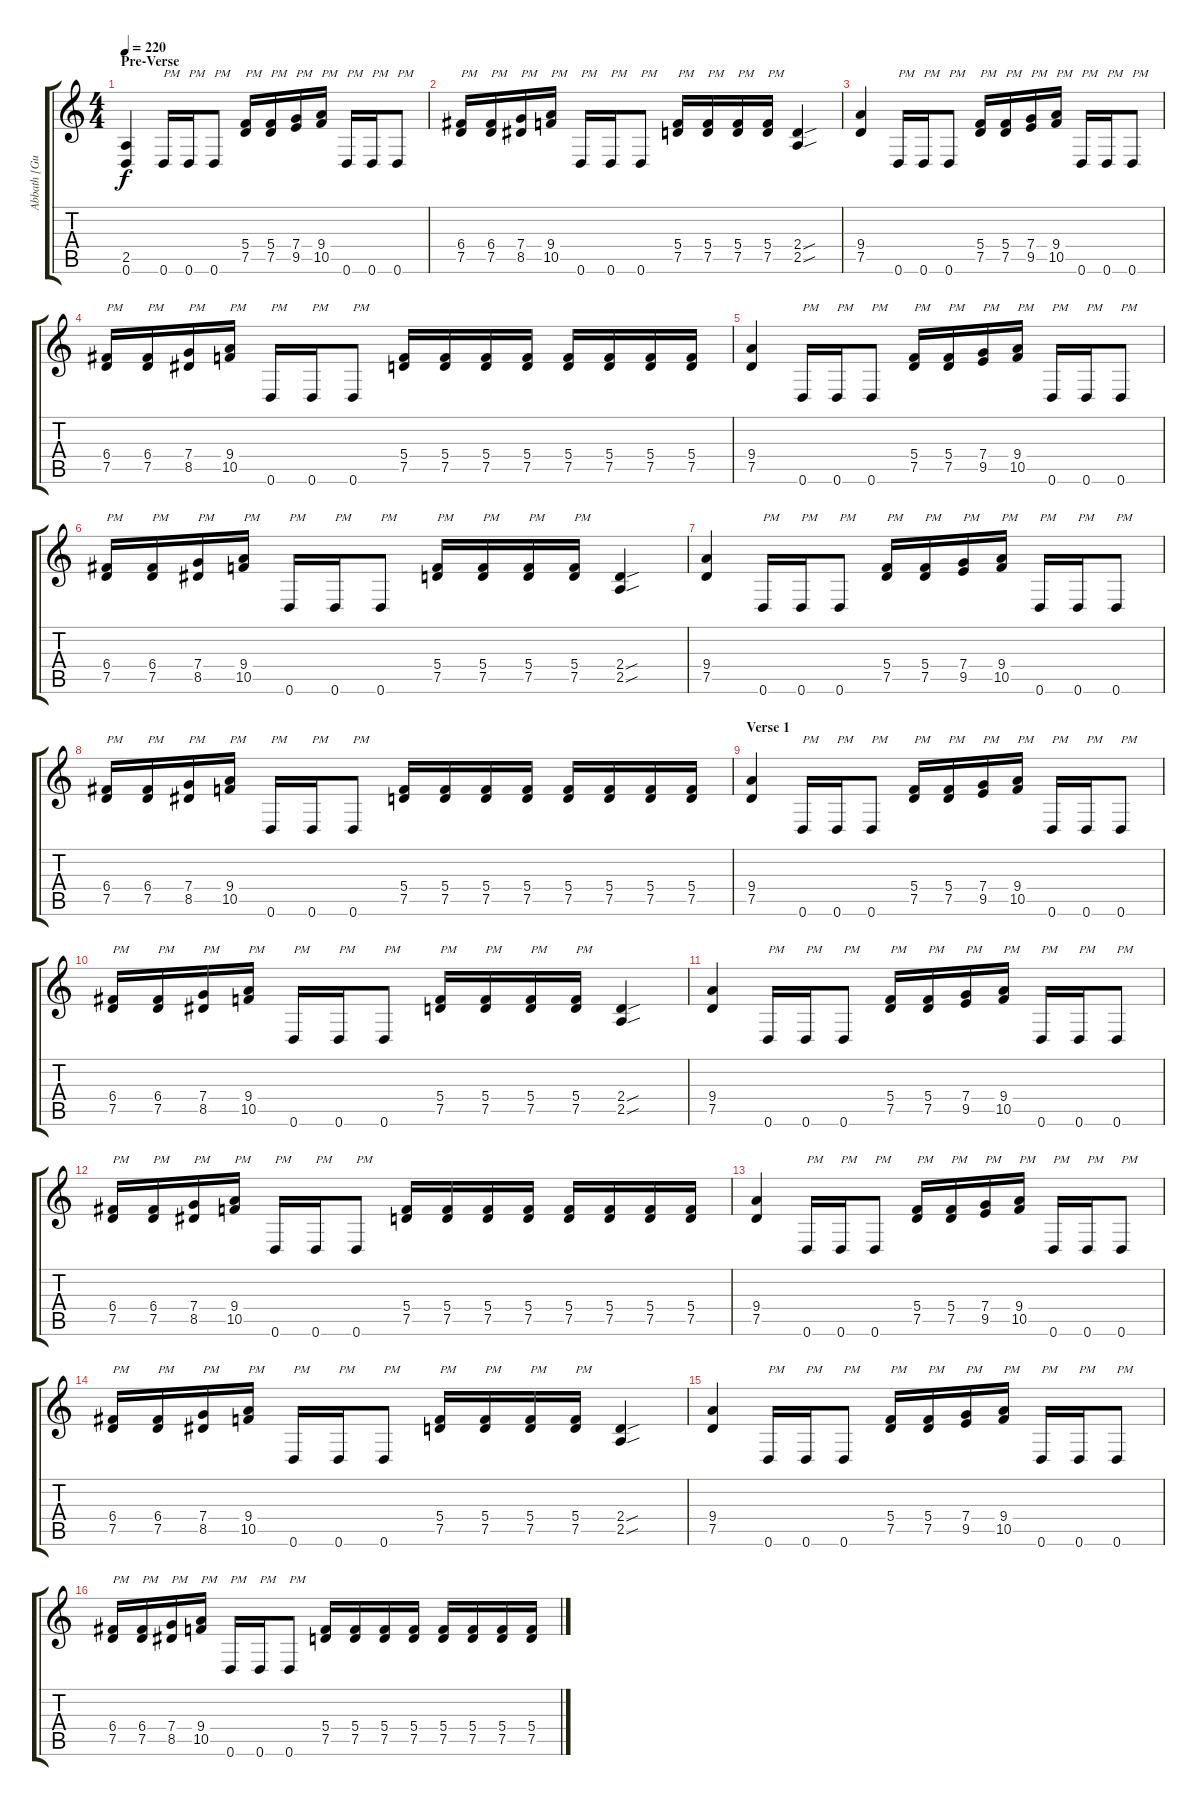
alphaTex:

\track ("Abbath [Guitar]" "Abbath [Gu") {instrument distortionguitar}
\staff {score tabs}
\tuning (D4 A3 F3 C3 G2 D2) {hide}
\ts (4 4)
\section ("" "Pre-Verse")
\tempo 220
\clef g2
\ks c
(2.5 0.6).4{dy f instrument distortionguitar} 0.6.16{txt "PM"} 0.6.16{txt "PM"} 0.6.8{txt "PM"} (5.4 7.5).16{txt "PM"} (5.4 7.5).16{txt "PM"} (7.4 9.5).16{txt "PM"} (9.4 10.5).16{txt "PM"} 0.6.16{txt "PM"} 0.6.16{txt "PM"} 0.6.8{txt "PM"} |
(6.4 7.5).16{txt "PM"} (6.4 7.5).16{txt "PM"} (7.4 8.5).16{txt "PM"} (9.4 10.5).16{txt "PM"} 0.6.16{txt "PM"} 0.6.16{txt "PM"} 0.6.8{txt "PM"} (5.4 7.5).16{txt "PM"} (5.4 7.5).16{txt "PM"} (5.4 7.5).16{txt "PM"} (5.4 7.5).16{txt "PM"} (2.4{sou} 2.5{sou}).4 |
(9.4 7.5).4 0.6.16{txt "PM"} 0.6.16{txt "PM"} 0.6.8{txt "PM"} (5.4 7.5).16{txt "PM"} (5.4 7.5).16{txt "PM"} (7.4 9.5).16{txt "PM"} (9.4 10.5).16{txt "PM"} 0.6.16{txt "PM"} 0.6.16{txt "PM"} 0.6.8{txt "PM"} |
(6.4 7.5).16{txt "PM"} (6.4 7.5).16{txt "PM"} (7.4 8.5).16{txt "PM"} (9.4 10.5).16{txt "PM"} 0.6.16{txt "PM"} 0.6.16{txt "PM"} 0.6.8{txt "PM"} (5.4 7.5).16 (5.4 7.5).16 (5.4 7.5).16 (5.4 7.5).16 (5.4 7.5).16 (5.4 7.5).16 (5.4 7.5).16 (5.4 7.5).16 |
(9.4 7.5).4 0.6.16{txt "PM"} 0.6.16{txt "PM"} 0.6.8{txt "PM"} (5.4 7.5).16{txt "PM"} (5.4 7.5).16{txt "PM"} (7.4 9.5).16{txt "PM"} (9.4 10.5).16{txt "PM"} 0.6.16{txt "PM"} 0.6.16{txt "PM"} 0.6.8{txt "PM"} |
(6.4 7.5).16{txt "PM"} (6.4 7.5).16{txt "PM"} (7.4 8.5).16{txt "PM"} (9.4 10.5).16{txt "PM"} 0.6.16{txt "PM"} 0.6.16{txt "PM"} 0.6.8{txt "PM"} (5.4 7.5).16{txt "PM"} (5.4 7.5).16{txt "PM"} (5.4 7.5).16{txt "PM"} (5.4 7.5).16{txt "PM"} (2.4{sou} 2.5{sou}).4 |
(9.4 7.5).4 0.6.16{txt "PM"} 0.6.16{txt "PM"} 0.6.8{txt "PM"} (5.4 7.5).16{txt "PM"} (5.4 7.5).16{txt "PM"} (7.4 9.5).16{txt "PM"} (9.4 10.5).16{txt "PM"} 0.6.16{txt "PM"} 0.6.16{txt "PM"} 0.6.8{txt "PM"} |
(6.4 7.5).16{txt "PM"} (6.4 7.5).16{txt "PM"} (7.4 8.5).16{txt "PM"} (9.4 10.5).16{txt "PM"} 0.6.16{txt "PM"} 0.6.16{txt "PM"} 0.6.8{txt "PM"} (5.4 7.5).16 (5.4 7.5).16 (5.4 7.5).16 (5.4 7.5).16 (5.4 7.5).16 (5.4 7.5).16 (5.4 7.5).16 (5.4 7.5).16 |
\section ("" "Verse 1")
(9.4 7.5).4 0.6.16{txt "PM"} 0.6.16{txt "PM"} 0.6.8{txt "PM"} (5.4 7.5).16{txt "PM"} (5.4 7.5).16{txt "PM"} (7.4 9.5).16{txt "PM"} (9.4 10.5).16{txt "PM"} 0.6.16{txt "PM"} 0.6.16{txt "PM"} 0.6.8{txt "PM"} |
(6.4 7.5).16{txt "PM"} (6.4 7.5).16{txt "PM"} (7.4 8.5).16{txt "PM"} (9.4 10.5).16{txt "PM"} 0.6.16{txt "PM"} 0.6.16{txt "PM"} 0.6.8{txt "PM"} (5.4 7.5).16{txt "PM"} (5.4 7.5).16{txt "PM"} (5.4 7.5).16{txt "PM"} (5.4 7.5).16{txt "PM"} (2.4{sou} 2.5{sou}).4 |
(9.4 7.5).4 0.6.16{txt "PM"} 0.6.16{txt "PM"} 0.6.8{txt "PM"} (5.4 7.5).16{txt "PM"} (5.4 7.5).16{txt "PM"} (7.4 9.5).16{txt "PM"} (9.4 10.5).16{txt "PM"} 0.6.16{txt "PM"} 0.6.16{txt "PM"} 0.6.8{txt "PM"} |
(6.4 7.5).16{txt "PM"} (6.4 7.5).16{txt "PM"} (7.4 8.5).16{txt "PM"} (9.4 10.5).16{txt "PM"} 0.6.16{txt "PM"} 0.6.16{txt "PM"} 0.6.8{txt "PM"} (5.4 7.5).16 (5.4 7.5).16 (5.4 7.5).16 (5.4 7.5).16 (5.4 7.5).16 (5.4 7.5).16 (5.4 7.5).16 (5.4 7.5).16 |
(9.4 7.5).4 0.6.16{txt "PM"} 0.6.16{txt "PM"} 0.6.8{txt "PM"} (5.4 7.5).16{txt "PM"} (5.4 7.5).16{txt "PM"} (7.4 9.5).16{txt "PM"} (9.4 10.5).16{txt "PM"} 0.6.16{txt "PM"} 0.6.16{txt "PM"} 0.6.8{txt "PM"} |
(6.4 7.5).16{txt "PM"} (6.4 7.5).16{txt "PM"} (7.4 8.5).16{txt "PM"} (9.4 10.5).16{txt "PM"} 0.6.16{txt "PM"} 0.6.16{txt "PM"} 0.6.8{txt "PM"} (5.4 7.5).16{txt "PM"} (5.4 7.5).16{txt "PM"} (5.4 7.5).16{txt "PM"} (5.4 7.5).16{txt "PM"} (2.4{sou} 2.5{sou}).4 |
(9.4 7.5).4 0.6.16{txt "PM"} 0.6.16{txt "PM"} 0.6.8{txt "PM"} (5.4 7.5).16{txt "PM"} (5.4 7.5).16{txt "PM"} (7.4 9.5).16{txt "PM"} (9.4 10.5).16{txt "PM"} 0.6.16{txt "PM"} 0.6.16{txt "PM"} 0.6.8{txt "PM"} |
(6.4 7.5).16{txt "PM"} (6.4 7.5).16{txt "PM"} (7.4 8.5).16{txt "PM"} (9.4 10.5).16{txt "PM"} 0.6.16{txt "PM"} 0.6.16{txt "PM"} 0.6.8{txt "PM"} (5.4 7.5).16 (5.4 7.5).16 (5.4 7.5).16 (5.4 7.5).16 (5.4 7.5).16 (5.4 7.5).16 (5.4 7.5).16 (5.4 7.5).16
